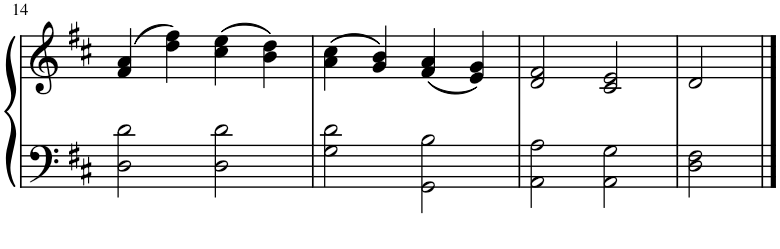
**kern	**kern
*part1	*part1
*staff2	*staff1
*I"Piano	*
*I'Pno.	*
!!LO:PB:g=z
*clefF4	*clefG2
*k[f#c#]	*k[f#c#]
*M2/2	*M2/2
=14	=14
2D\ 2d\	(4f#/ 4a/
.	4dd\ 4ff#\)
2D\ 2d\	(4cc#\ 4ee\
.	4b\ 4dd\)
=15	=15
2G\ 2d\	(4a\ 4cc#\
.	4g/ 4b/)
2GG\ 2B\	(4f#/ 4a/
.	4e/ 4g/)
=16	=16
2AA\ 2A\	2d/ 2f#/
2AA\ 2G\	2c#/ 2e/
=17	=17
2D\ 2F#\	2d/
==	==
*-	*-
